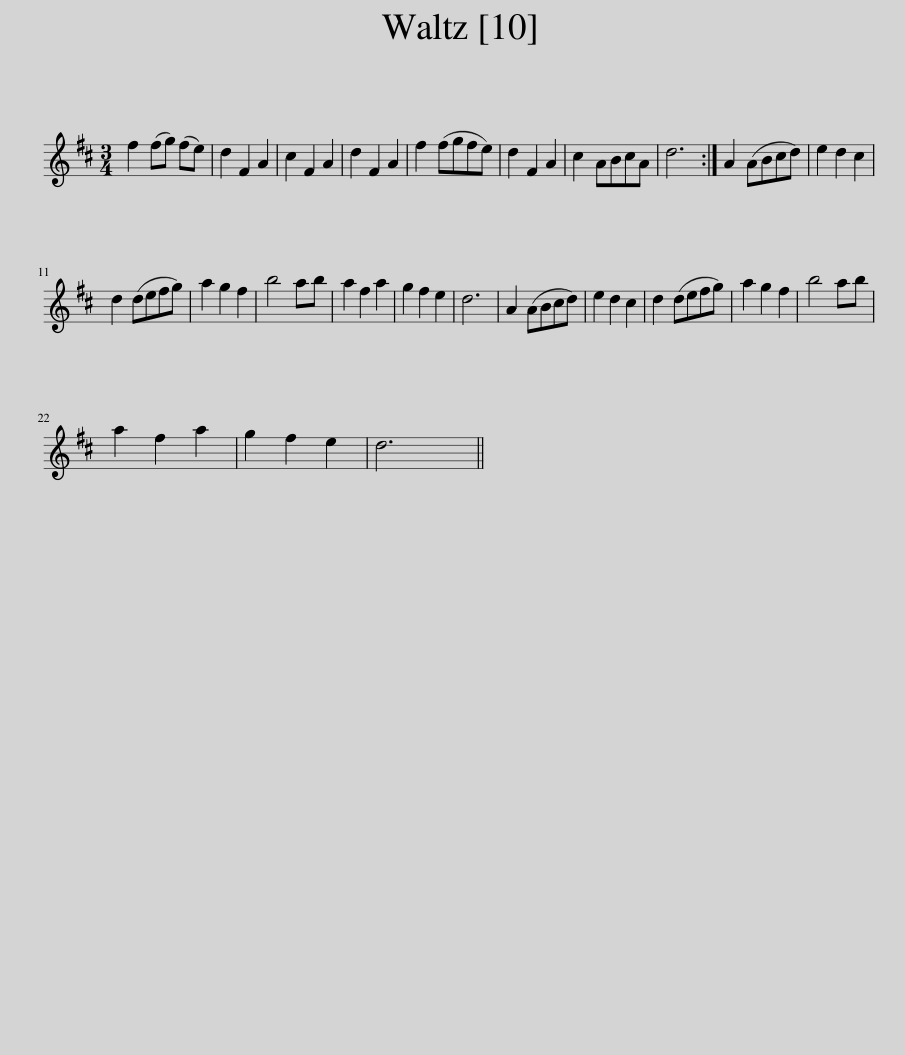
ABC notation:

X:1
L:1/8
M:3/4
I:linebreak $
K:D
V:1 treble
V:1
 f2 (fg) (fe) | d2 F2 A2 | c2 F2 A2 | d2 F2 A2 | f2 (fgfe) | %5
 d2 F2 A2 | c2 ABcA | d6 :| A2 (ABcd) | e2 d2 c2 |$ %10
 d2 (defg) | a2 g2 f2 | b4 ab | a2 f2 a2 | g2 f2 e2 | %15
 d6 | A2 (ABcd) | e2 d2 c2 | d2 (defg) | a2 g2 f2 | %20
 b4 ab |$ a2 f2 a2 | g2 f2 e2 | d6 || %24
